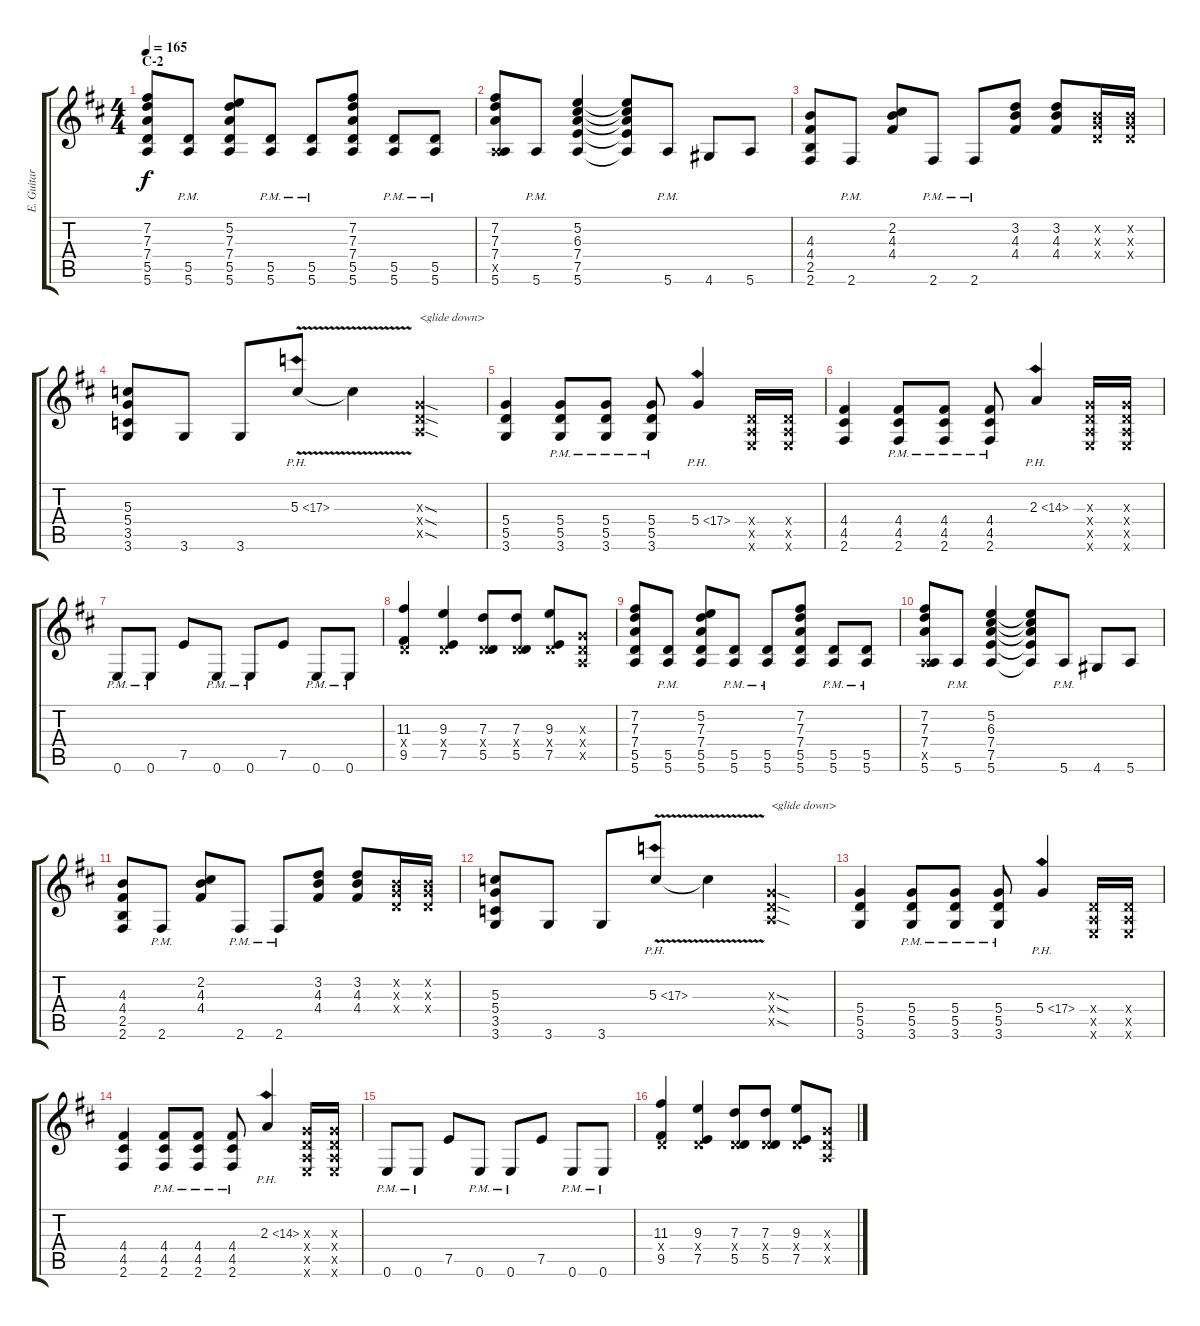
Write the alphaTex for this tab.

\track ("E. Guitar III" "E. Guitar ") {instrument overdrivenguitar}
\staff {score tabs}
\tuning (E4 B3 G3 D3 A2 E2) {hide}
\ts (4 4)
\section ("" "C-2")
\tempo 165
\clef g2
\ks d
(7.2 7.3 7.4 5.5 5.6).8{dy f} (5.5{pm} 5.6{pm}).8 (5.2 7.3 7.4 5.5 5.6).8 (5.5{pm} 5.6{pm}).8 (5.5{pm} 5.6{pm}).8 (7.2 7.3 7.4 5.5 5.6).8 (5.5{pm} 5.6{pm}).8 (5.5{pm} 5.6{pm}).8 |
(7.2 7.3 7.4 0.5{x} 5.6).8 5.6{pm}.8 (5.2 6.3 7.4 7.5 5.6).4 (5.2{t} 6.3{t} 7.4{t} 7.5{t} 5.6{t}).8 5.6{pm}.8 4.6.8 5.6.8 |
(4.3 4.4 2.5 2.6).8 2.6{pm}.8 (2.2 4.3 4.4).8 2.6{pm}.8 2.6{pm}.8 (3.2 4.3 4.4).8 (3.2 4.3 4.4).8 (0.2{x} 0.3{x} 0.4{x}).16 (0.2{x} 0.3{x} 0.4{x}).16 |
(5.3 5.4 3.5 3.6).8 3.6.8 3.6.8 5.3{ph 12 v}.8 5.3{t}.4 (0.3{sod x} 0.4{sod x} 0.5{sod x}).4{txt "<glide down>"} |
(5.4 5.5 3.6).4 (5.4{pm} 5.5{pm} 3.6{pm}).8 (5.4{pm} 5.5{pm} 3.6{pm}).8 (5.4{pm} 5.5{pm} 3.6{pm}).8 5.4{ph 12}.4 (0.4{x} 0.5{x} 0.6{x}).16 (0.4{x} 0.5{x} 0.6{x}).16 |
(4.4 4.5 2.6).4 (4.4{pm} 4.5{pm} 2.6{pm}).8 (4.4{pm} 4.5{pm} 2.6{pm}).8 (4.4{pm} 4.5{pm} 2.6{pm}).8 2.3{ph 12}.4 (0.3{x} 0.4{x} 0.5{x} 0.6{x}).16 (0.3{x} 0.4{x} 0.5{x} 0.6{x}).16 |
0.6{pm}.8 0.6{pm}.8 7.5.8 0.6{pm}.8 0.6{pm}.8 7.5.8 0.6{pm}.8 0.6{pm}.8 |
(11.3 0.4{x} 9.5).4 (9.3 0.4{x} 7.5).4 (7.3 0.4{x} 5.5).8 (7.3 0.4{x} 5.5).8 (9.3 0.4{x} 7.5).8 (0.3{x} 0.4{x} 0.5{x}).8 |
(7.2 7.3 7.4 5.5 5.6).8 (5.5{pm} 5.6{pm}).8 (5.2 7.3 7.4 5.5 5.6).8 (5.5{pm} 5.6{pm}).8 (5.5{pm} 5.6{pm}).8 (7.2 7.3 7.4 5.5 5.6).8 (5.5{pm} 5.6{pm}).8 (5.5{pm} 5.6{pm}).8 |
(7.2 7.3 7.4 0.5{x} 5.6).8 5.6{pm}.8 (5.2 6.3 7.4 7.5 5.6).4 (5.2{t} 6.3{t} 7.4{t} 7.5{t} 5.6{t}).8 5.6{pm}.8 4.6.8 5.6.8 |
(4.3 4.4 2.5 2.6).8 2.6{pm}.8 (2.2 4.3 4.4).8 2.6{pm}.8 2.6{pm}.8 (3.2 4.3 4.4).8 (3.2 4.3 4.4).8 (0.2{x} 0.3{x} 0.4{x}).16 (0.2{x} 0.3{x} 0.4{x}).16 |
(5.3 5.4 3.5 3.6).8 3.6.8 3.6.8 5.3{ph 12 v}.8 5.3{t}.4 (0.3{sod x} 0.4{sod x} 0.5{sod x}).4{txt "<glide down>"} |
(5.4 5.5 3.6).4 (5.4{pm} 5.5{pm} 3.6{pm}).8 (5.4{pm} 5.5{pm} 3.6{pm}).8 (5.4{pm} 5.5{pm} 3.6{pm}).8 5.4{ph 12}.4 (0.4{x} 0.5{x} 0.6{x}).16 (0.4{x} 0.5{x} 0.6{x}).16 |
(4.4 4.5 2.6).4 (4.4{pm} 4.5{pm} 2.6{pm}).8 (4.4{pm} 4.5{pm} 2.6{pm}).8 (4.4{pm} 4.5{pm} 2.6{pm}).8 2.3{ph 12}.4 (0.3{x} 0.4{x} 0.5{x} 0.6{x}).16 (0.3{x} 0.4{x} 0.5{x} 0.6{x}).16 |
0.6{pm}.8 0.6{pm}.8 7.5.8 0.6{pm}.8 0.6{pm}.8 7.5.8 0.6{pm}.8 0.6{pm}.8 |
(11.3 0.4{x} 9.5).4 (9.3 0.4{x} 7.5).4 (7.3 0.4{x} 5.5).8 (7.3 0.4{x} 5.5).8 (9.3 0.4{x} 7.5).8 (0.3{x} 0.4{x} 0.5{x}).8
